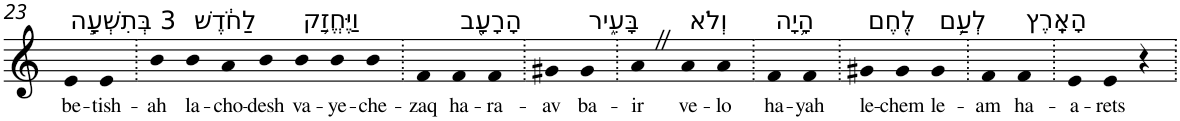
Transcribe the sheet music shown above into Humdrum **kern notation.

**kern	**text
*part1	*part1
*staff1	*staff1
*I"Piano	*
*I'Pno	*
!!LO:PB:g=z
*clefG2	*
*k[]	*
=23	=23
!LO:TX:a:t=3 בְּתִשְׁעָ֣ה	!
!	!LO:LY:b
4e	be-
!	!LO:LY:b
4e	-tish-
=24.	=24.
!	!LO:LY:b
4b	-ah
!LO:TX:a:t=לַחֹ֔דֶשׁ	!
!	!LO:LY:b
4b	la-
!	!LO:LY:b
4a	-cho-
!	!LO:LY:b
4b	-desh
!LO:TX:a:t=וַיֶּחֱזַ֥ק	!
!	!LO:LY:b
4b	va-
!	!LO:LY:b
4b	-ye-
!	!LO:LY:b
4b	-che-
=25.	=25.
!	!LO:LY:b
4f	-zaq
!LO:TX:a:t=הָרָעָ֖ב	!
!	!LO:LY:b
4f	ha-
!	!LO:LY:b
4f	-ra-
=26.	=26.
!	!LO:LY:b
4g#X	-av
!LO:TX:a:t=בָּעִ֑יר	!
!	!LO:LY:b
4g#	ba-
=27.	=27.
!	!LO:LY:b
4aZ	-ir
!LO:TX:a:t=וְלֹא	!
!	!LO:LY:b
4a	ve-
!	!LO:LY:b
4a	-lo
=28.	=28.
!LO:TX:a:t=הָ֥יָה	!
!	!LO:LY:b
4f	ha-
!	!LO:LY:b
4f	-yah
=29.	=29.
!LO:TX:a:t=לֶ֖חֶם	!
!	!LO:LY:b
4g#X	le-
!	!LO:LY:b
4g#	-chem
!LO:TX:a:t=לְעַ֥ם	!
!	!LO:LY:b
4g#	le-
=30.	=30.
!	!LO:LY:b
4f	-am
!LO:TX:a:t=הָאָֽרֶץ	!
!	!LO:LY:b
4f	ha-
=31.	=31.
!	!LO:LY:b
4e	-a-
!	!LO:LY:b
4e	-rets
4r	.
=.	=.
*-	*-
